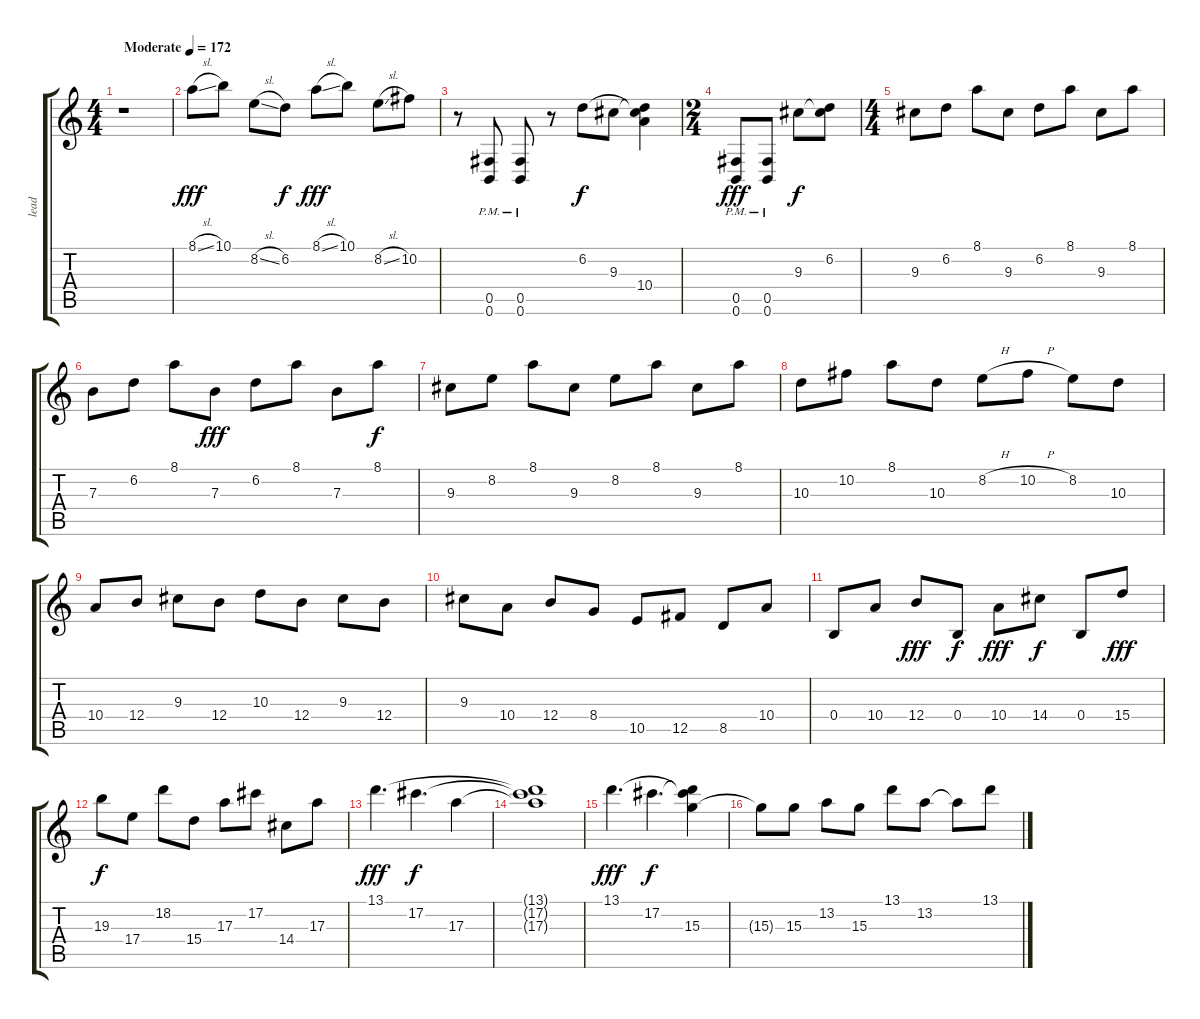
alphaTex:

\track ("lead" "lead") {instrument distortionguitar}
\staff {score tabs}
\tuning (Db4 Ab3 E3 B2 Gb2 B1) {hide}
\ts (4 4)
\tempo (172 "Moderate")
\clef g2
\ks c
r.1{dy fff instrument distortionguitar} |
8.1{sl}.8 10.1.8 8.2{sl}.8 6.2.8{dy f} 8.1{sl}.8{dy fff} 10.1.8 8.2{sl}.8 10.2.8 |
r.8 (0.5{pm} 0.6{pm}).8 (0.5{pm} 0.6{pm}).8 r.8 6.2.8{dy f} 9.3.8 (6.2{t} 9.3{t} 10.4).4 |
\ts (2 4)
(0.5{pm} 0.6{pm}).8{dy fff} (0.5{pm} 0.6{pm}).8 9.3.8{dy f} (6.2 9.3{t}).8 |
\ts (4 4)
9.3.8 6.2.8 8.1.8 9.3.8 6.2.8 8.1.8 9.3.8 8.1.8 |
7.3.8 6.2.8 8.1.8 7.3.8{dy fff} 6.2.8 8.1.8 7.3.8 8.1.8{dy f} |
9.3.8 8.2.8 8.1.8 9.3.8 8.2.8 8.1.8 9.3.8 8.1.8 |
10.3.8 10.2.8 8.1.8 10.3.8 8.2{h}.8 10.2{h}.8 8.2.8 10.3.8 |
10.4.8 12.4.8 9.3.8 12.4.8 10.3.8 12.4.8 9.3.8 12.4.8 |
9.3.8 10.4.8 12.4.8 8.4.8 10.5.8 12.5.8 8.5.8 10.4.8 |
0.4.8 10.4.8 12.4.8{dy fff} 0.4.8{dy f} 10.4.8{dy fff} 14.4.8{dy f} 0.4.8 15.4.8{dy fff} |
19.3.8{dy f} 17.4.8 18.2.8 15.4.8 17.3.8 17.2.8 14.4.8 17.3.8 |
13.1.4{d dy fff volume 11} 17.2.4{d dy f} 17.3.4 |
(13.1{t} 17.2{t} 17.3{t}).1 |
13.1.4{d dy fff} 17.2.4{d dy f} (13.1{t} 17.2{t} 15.3).4 |
15.3{t}.8 15.3.8 13.2.8 15.3.8 13.1.8 13.2.8 13.2{t}.8 13.1.8
